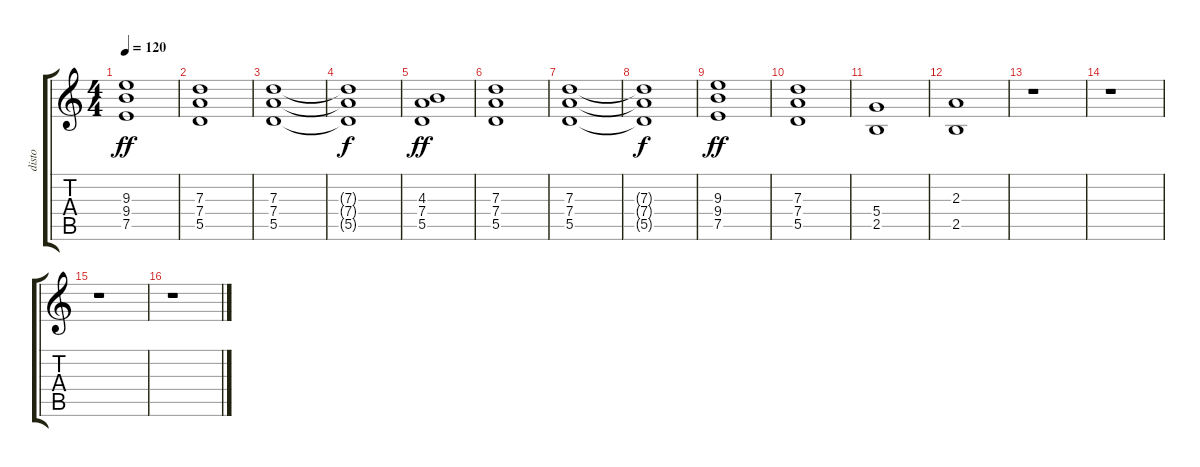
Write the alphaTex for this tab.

\track ("disto" "disto") {instrument distortionguitar}
\staff {score tabs}
\tuning (E4 B3 G3 D3 A2 E2) {hide}
\ts (4 4)
\tempo 120
\clef g2
\ks c
(9.3 9.4 7.5).1{dy ff} |
(7.3 7.4 5.5).1 |
(7.3 7.4 5.5).1 |
(7.3{t} 7.4{t} 5.5{t}).1{dy f} |
(4.3 7.4 5.5).1{dy ff} |
(7.3 7.4 5.5).1 |
(7.3 7.4 5.5).1 |
(7.3{t} 7.4{t} 5.5{t}).1{dy f} |
(9.3 9.4 7.5).1{dy ff} |
(7.3 7.4 5.5).1 |
(5.4 2.5).1 |
(2.3 2.5).1 |
r.1 |
r.1 |
r.1 |
r.1
